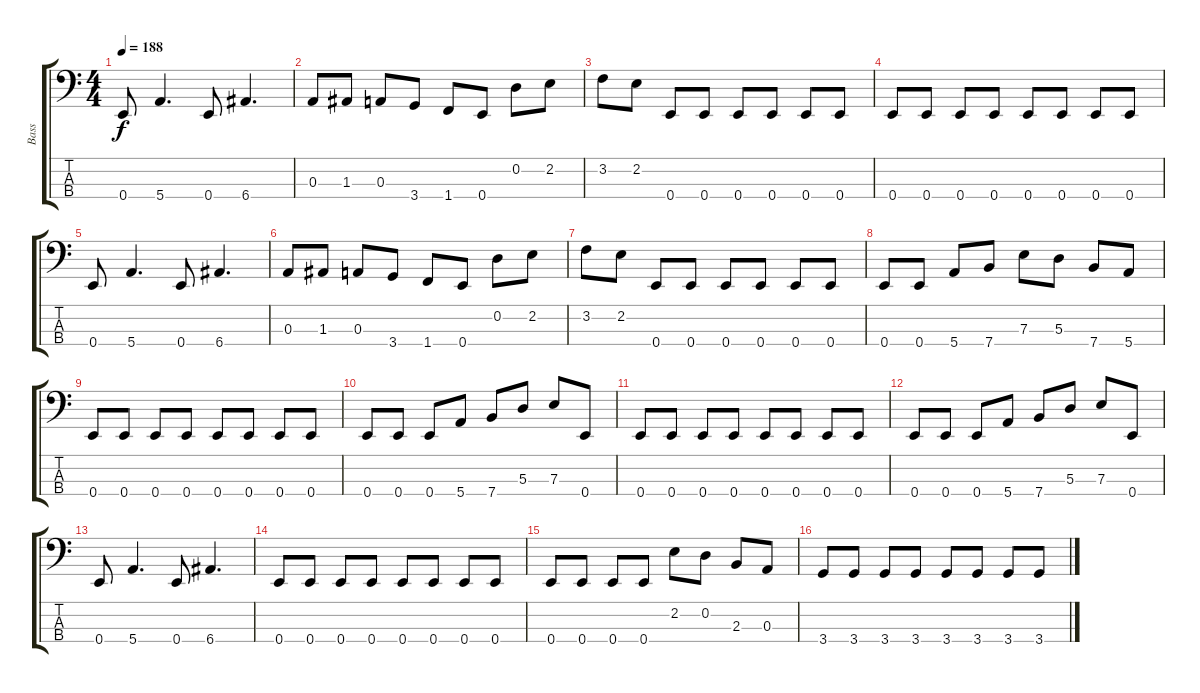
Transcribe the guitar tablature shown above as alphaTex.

\track ("Bass" "Bass") {instrument electricbasspick}
\staff {score tabs}
\tuning (G2 D2 A1 E1) {hide}
\ts (4 4)
\tempo 188
\clef f4
\ks c
0.4.8{dy f} 5.4.4{d} 0.4.8 6.4.4{d} |
0.3.8 1.3.8 0.3.8 3.4.8 1.4.8 0.4.8 0.2.8 2.2.8 |
3.2.8 2.2.8 0.4.8 0.4.8 0.4.8 0.4.8 0.4.8 0.4.8 |
0.4.8 0.4.8 0.4.8 0.4.8 0.4.8 0.4.8 0.4.8 0.4.8 |
0.4.8 5.4.4{d} 0.4.8 6.4.4{d} |
0.3.8 1.3.8 0.3.8 3.4.8 1.4.8 0.4.8 0.2.8 2.2.8 |
3.2.8 2.2.8 0.4.8 0.4.8 0.4.8 0.4.8 0.4.8 0.4.8 |
0.4.8 0.4.8 5.4.8 7.4.8 7.3.8 5.3.8 7.4.8 5.4.8 |
0.4.8 0.4.8 0.4.8 0.4.8 0.4.8 0.4.8 0.4.8 0.4.8 |
0.4.8 0.4.8 0.4.8 5.4.8 7.4.8 5.3.8 7.3.8 0.4.8 |
0.4.8 0.4.8 0.4.8 0.4.8 0.4.8 0.4.8 0.4.8 0.4.8 |
0.4.8 0.4.8 0.4.8 5.4.8 7.4.8 5.3.8 7.3.8 0.4.8 |
0.4.8 5.4.4{d} 0.4.8 6.4.4{d} |
0.4.8 0.4.8 0.4.8 0.4.8 0.4.8 0.4.8 0.4.8 0.4.8 |
0.4.8 0.4.8 0.4.8 0.4.8 2.2.8 0.2.8 2.3.8 0.3.8 |
3.4.8 3.4.8 3.4.8 3.4.8 3.4.8 3.4.8 3.4.8 3.4.8
